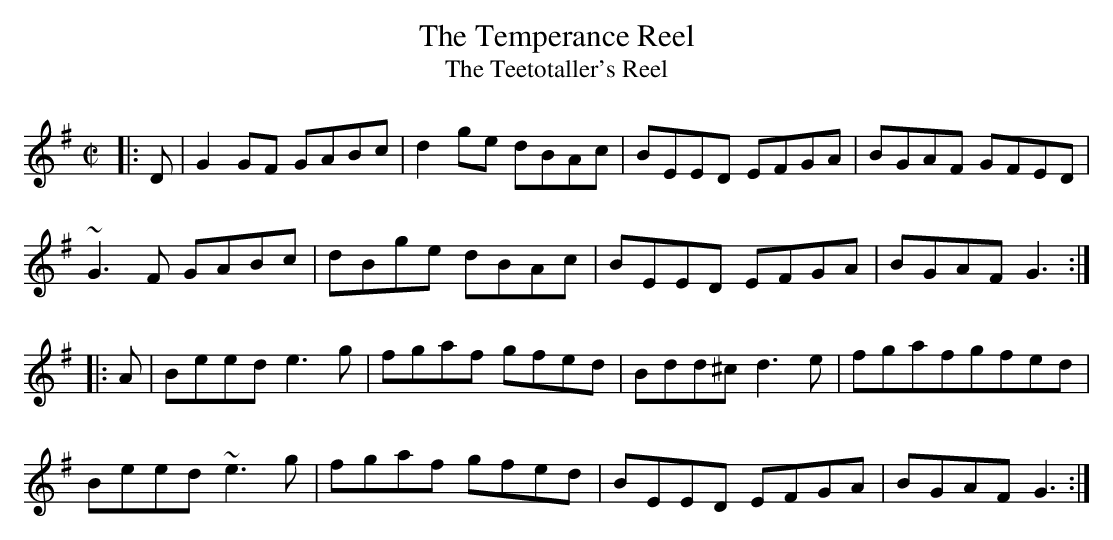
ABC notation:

X:1
T:Temperance Reel, The
T:Teetotaller's Reel, The
M:C|
E:7
K:G
|:D|G2GF GABc|d2ge dBAc|BEED EFGA|BGAF GFED|
~G3F GABc|dBge dBAc|BEED EFGA|BGAF G3:|
|:A|Beed e3g|fgaf gfed|Bdd^c d3 e|fgafgfed|
Beed ~e3 g|fgaf gfed|BEED EFGA|BGAF G3:|
